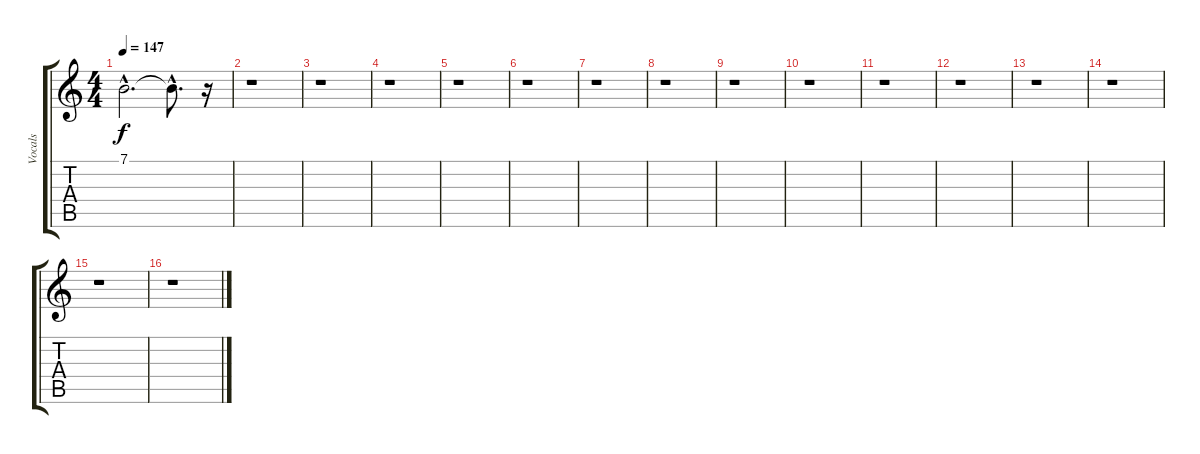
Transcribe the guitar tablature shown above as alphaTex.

\track ("Vocals" "Vocals") {instrument piccolo}
\staff {score tabs}
\tuning (E4 B3 G3 D3 A2 E2) {hide}
\ts (4 4)
\tempo 147
\clef g2
\ks c
7.1{hac t}.2{d dy f} 7.1{hac t}.8{d} r.16 |
r.1 |
r.1 |
r.1 |
r.1 |
r.1 |
r.1 |
r.1 |
r.1 |
r.1 |
r.1 |
r.1 |
r.1 |
r.1 |
r.1 |
r.1
